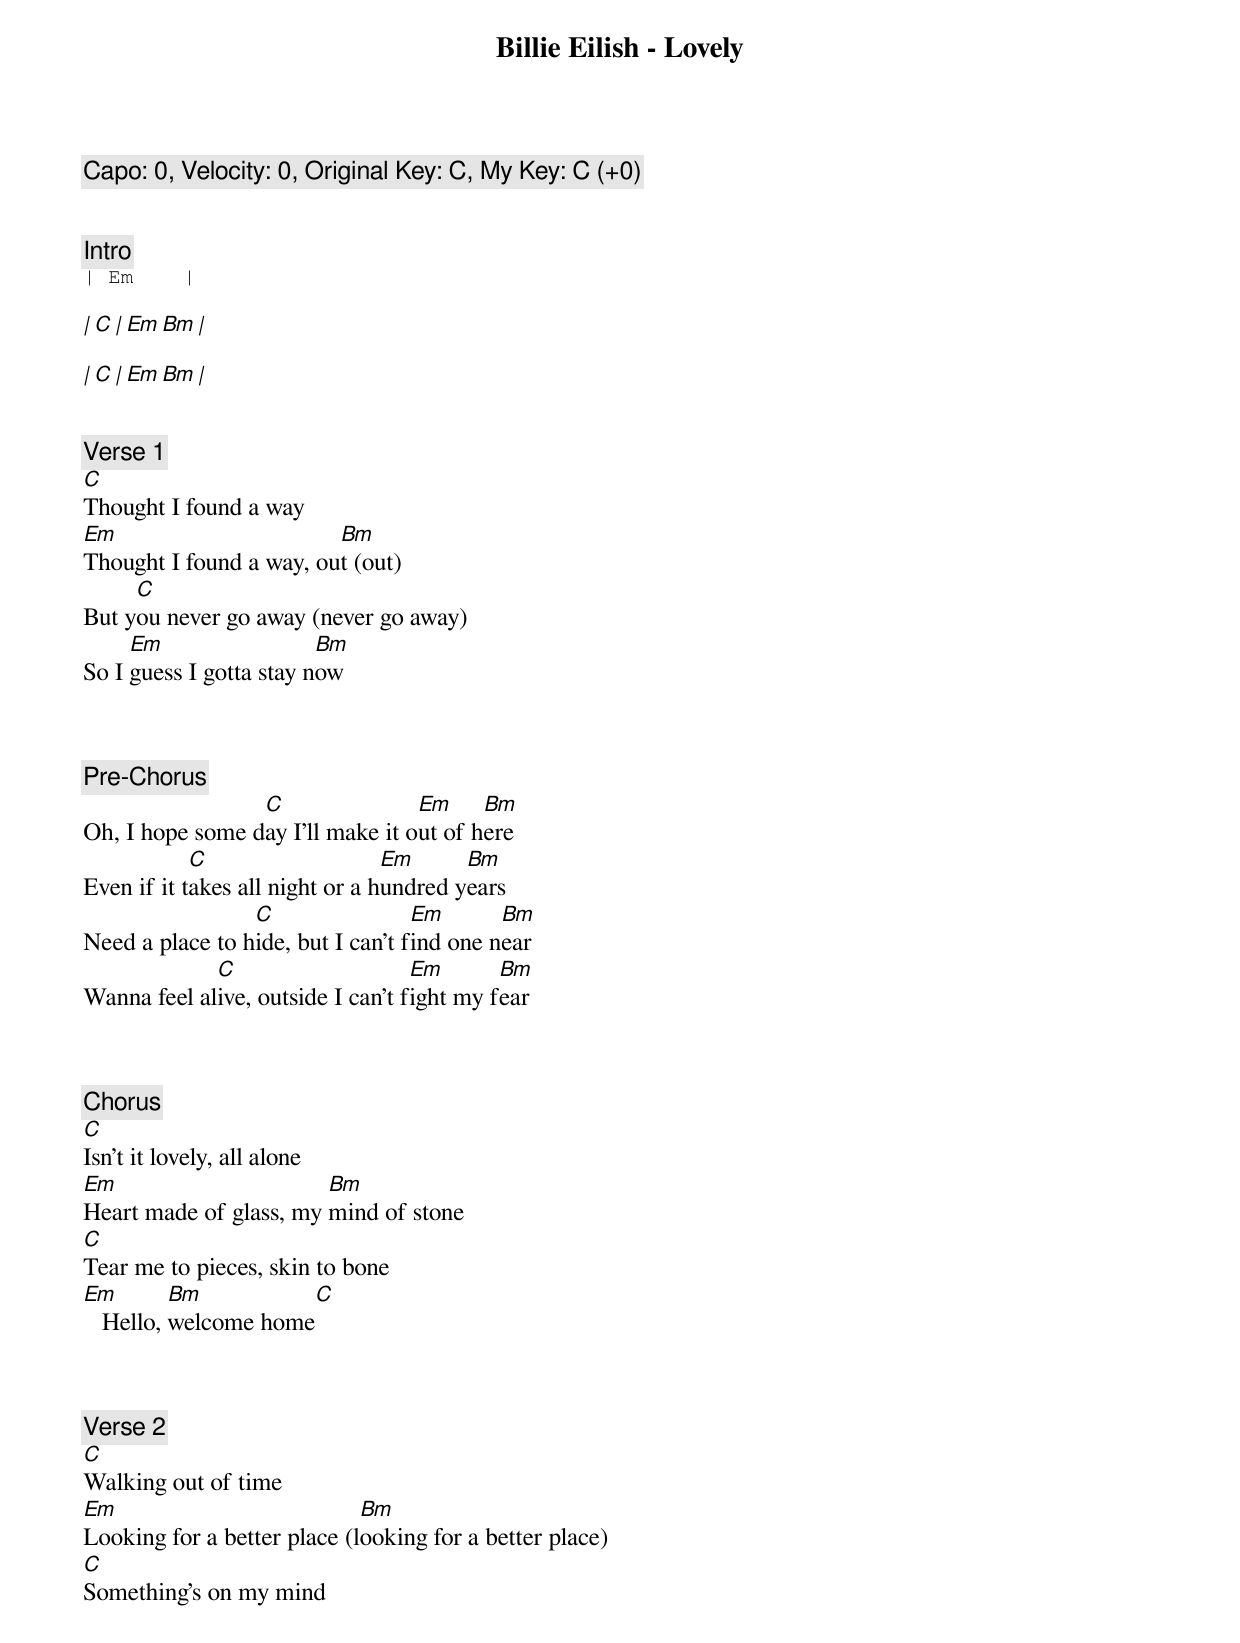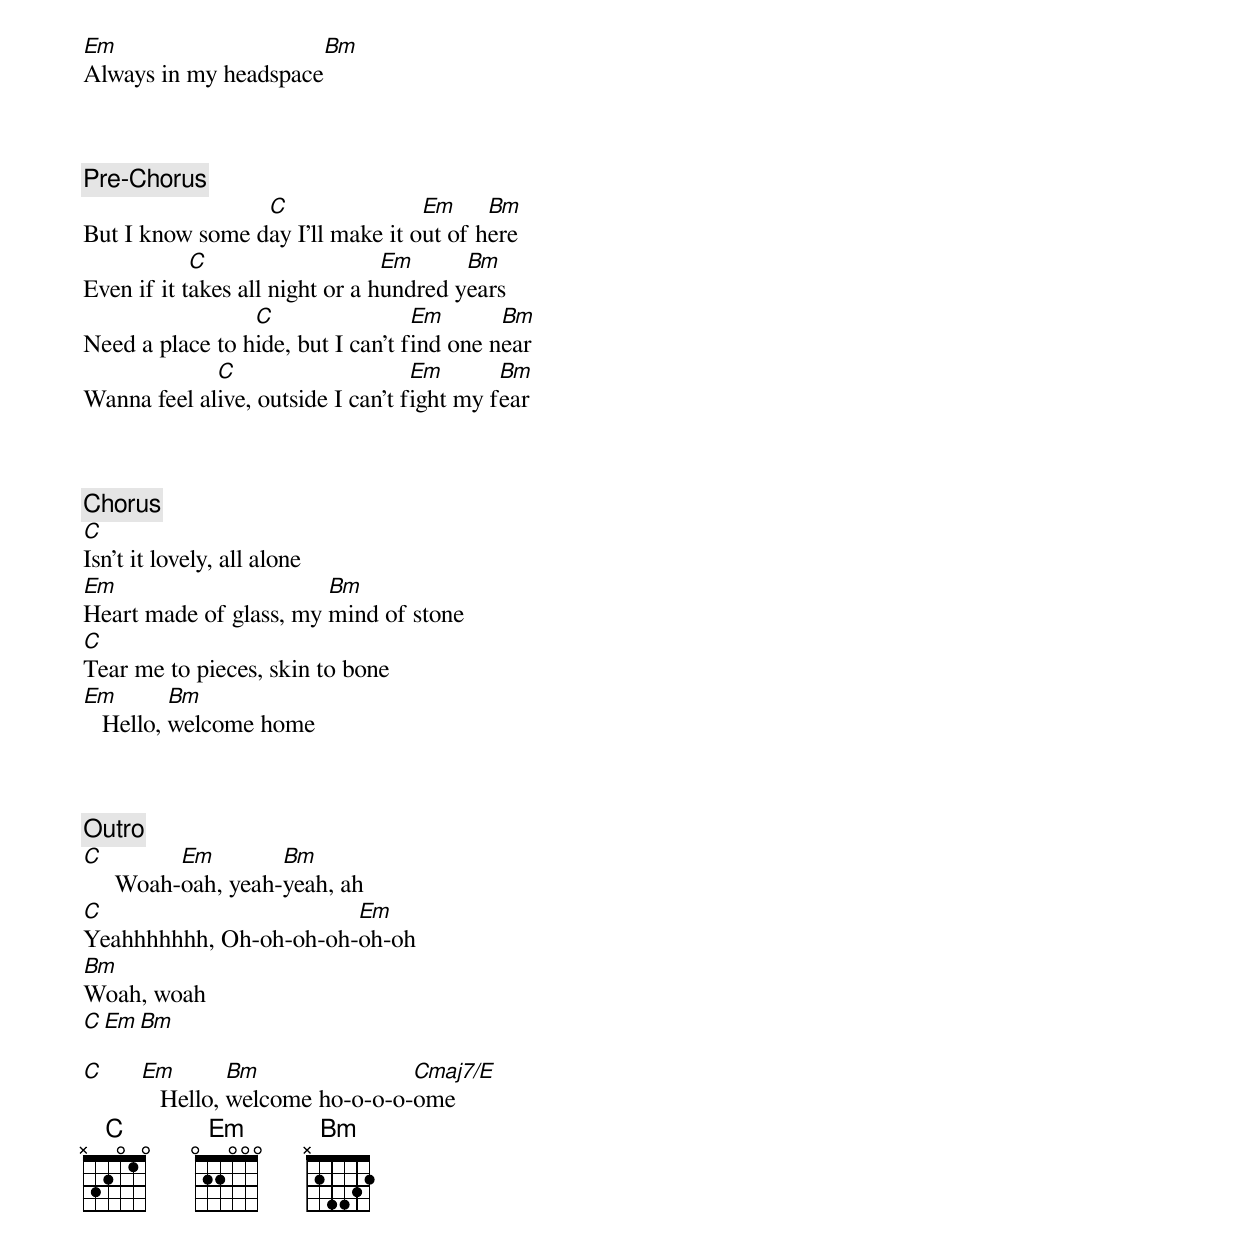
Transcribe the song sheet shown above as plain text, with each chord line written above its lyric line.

Billie Eilish - Lovely

Capo: 0, Velocity: 0, Original Key: C, My Key: C (+0)


[Intro]
| Em    |

| C     | Em Bm |

| C     | Em Bm |


[Verse 1]
C
Thought I found a way
Em                       Bm
Thought I found a way, out (out)
     C
But you never go away (never go away)
     Em                  Bm
So I guess I gotta stay now



[Pre-Chorus]
                 C                Em     Bm
Oh, I hope some day I'll make it out of here
            C                    Em      Bm
Even if it takes all night or a hundred years
                 C                 Em       Bm
Need a place to hide, but I can't find one near
             C                     Em       Bm
Wanna feel alive, outside I can't fight my fear



[Chorus]
C
Isn't it lovely, all alone
Em                      Bm
Heart made of glass, my mind of stone
C
Tear me to pieces, skin to bone
Em        Bm           C
   Hello, welcome home



[Verse 2]
C
Walking out of time
Em                           Bm
Looking for a better place (looking for a better place)
C
Something's on my mind
Em                      Bm
Always in my headspace



[Pre-Chorus]
                 C                Em     Bm
But I know some day I'll make it out of here
            C                    Em      Bm
Even if it takes all night or a hundred years
                 C                 Em       Bm
Need a place to hide, but I can't find one near
             C                     Em       Bm
Wanna feel alive, outside I can't fight my fear



[Chorus]
C
Isn't it lovely, all alone
Em                      Bm
Heart made of glass, my mind of stone
C
Tear me to pieces, skin to bone
Em        Bm
   Hello, welcome home



[Outro]
C         Em        Bm
     Woah-oah, yeah-yeah, ah
C                       Em
Yeahhhhhhh, Oh-oh-oh-oh-oh-oh
Bm
Woah, woah
C     Em  Bm

C     Em        Bm               Cmaj7/E
         Hello, welcome ho-o-o-o-ome
